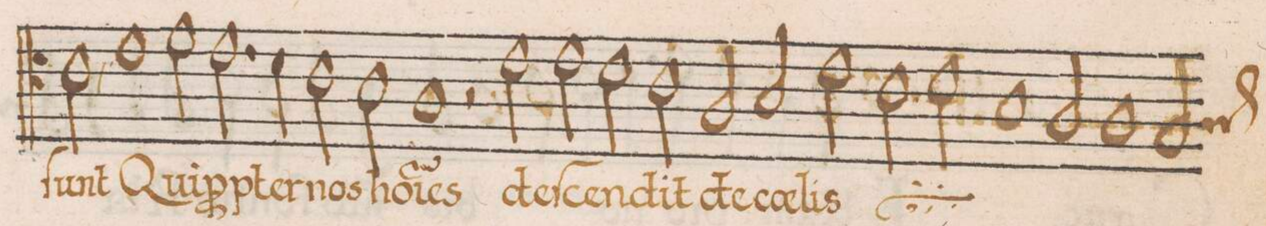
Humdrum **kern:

**kern	**text
*I"CANTVS	*
*clefC4	*
*k[]	*
*met(C|)	*
*M2/1	*
2c,<\	ſunt
1e\	Qui
=44-	=44-
2f\	p(ro)p-
2.e\	-ter
4d\	nos
=45-	=45-
2c\	ho-
2B\	-(m)i-
1A	-(n)es
=46-	=46-
2r	.
2e\	de-
2e\	-ſcen-
2d\	-dit
=47-	=47-
2c\	de
2A/	coe-
2B/	-lis
*	*ij
2e\	de-
=48-	=48-
2c\	-ſcen-
2d\	-dit
1B	de
=49-	=49-
2A/	.
1A	coe-
*custos:A	*
2G/	.
=50-	=50-
*-	*-
